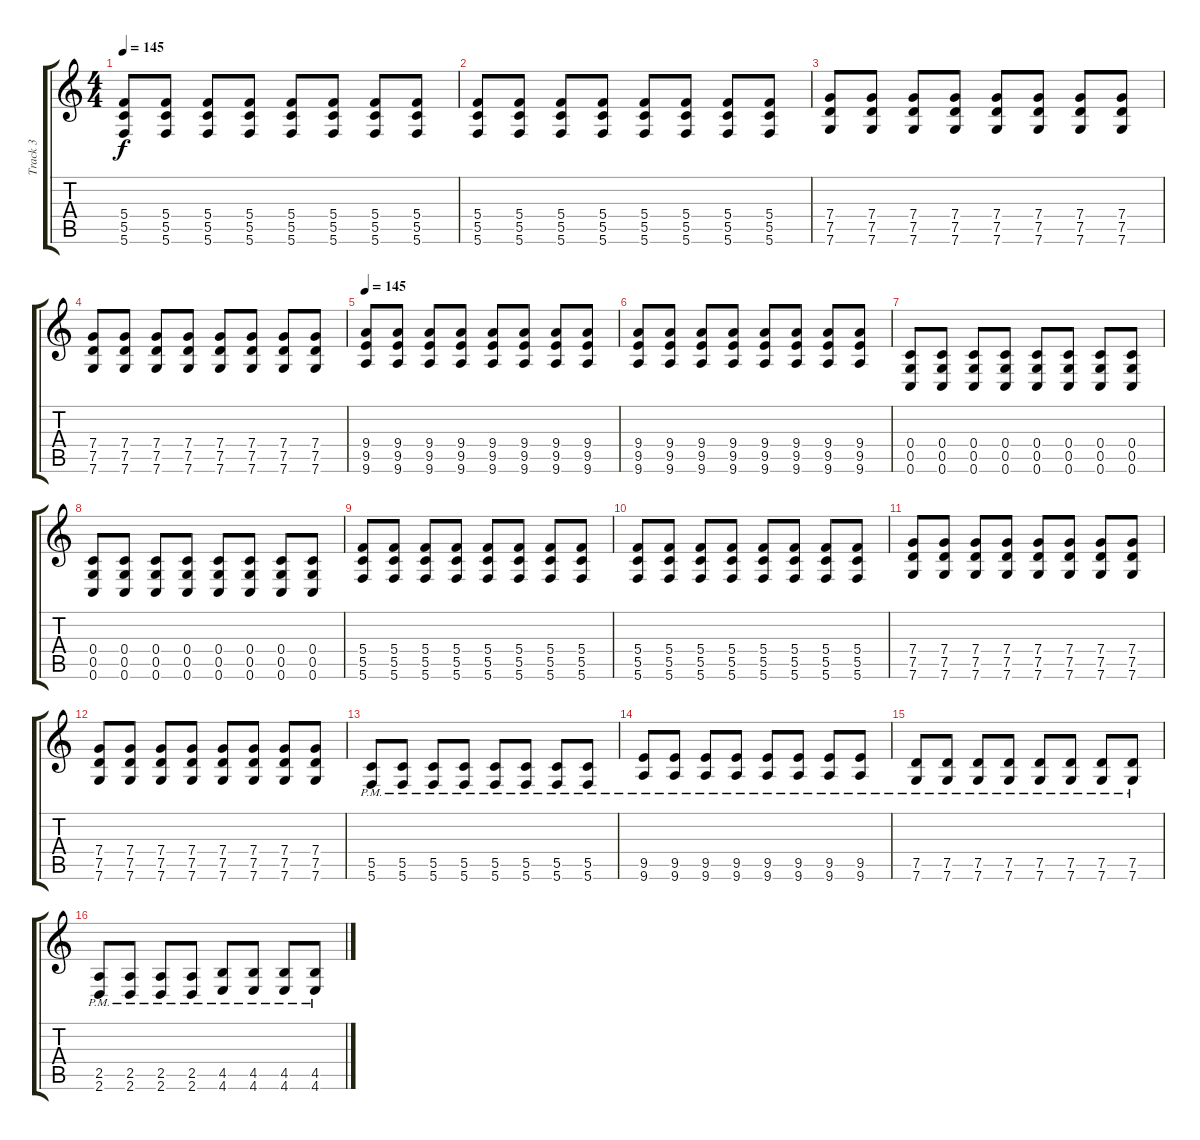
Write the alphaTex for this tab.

\track ("Track 3" "Track 3") {instrument distortionguitar}
\staff {score tabs}
\tuning (D4 A3 F3 C3 G2 C2) {hide}
\ts (4 4)
\tempo 145
\clef g2
\ks c
(5.4 5.5 5.6).8{dy f} (5.4 5.5 5.6).8 (5.4 5.5 5.6).8 (5.4 5.5 5.6).8 (5.4 5.5 5.6).8 (5.4 5.5 5.6).8 (5.4 5.5 5.6).8 (5.4 5.5 5.6).8 |
(5.4 5.5 5.6).8 (5.4 5.5 5.6).8 (5.4 5.5 5.6).8 (5.4 5.5 5.6).8 (5.4 5.5 5.6).8 (5.4 5.5 5.6).8 (5.4 5.5 5.6).8 (5.4 5.5 5.6).8 |
(7.4 7.5 7.6).8 (7.4 7.5 7.6).8 (7.4 7.5 7.6).8 (7.4 7.5 7.6).8 (7.4 7.5 7.6).8 (7.4 7.5 7.6).8 (7.4 7.5 7.6).8 (7.4 7.5 7.6).8 |
(7.4 7.5 7.6).8 (7.4 7.5 7.6).8 (7.4 7.5 7.6).8 (7.4 7.5 7.6).8 (7.4 7.5 7.6).8 (7.4 7.5 7.6).8 (7.4 7.5 7.6).8 (7.4 7.5 7.6).8 |
\tempo 145
(9.4 9.5 9.6).8 (9.4 9.5 9.6).8 (9.4 9.5 9.6).8 (9.4 9.5 9.6).8 (9.4 9.5 9.6).8 (9.4 9.5 9.6).8 (9.4 9.5 9.6).8 (9.4 9.5 9.6).8 |
(9.4 9.5 9.6).8 (9.4 9.5 9.6).8 (9.4 9.5 9.6).8 (9.4 9.5 9.6).8 (9.4 9.5 9.6).8 (9.4 9.5 9.6).8 (9.4 9.5 9.6).8 (9.4 9.5 9.6).8 |
(0.4 0.5 0.6).8 (0.4 0.5 0.6).8 (0.4 0.5 0.6).8 (0.4 0.5 0.6).8 (0.4 0.5 0.6).8 (0.4 0.5 0.6).8 (0.4 0.5 0.6).8 (0.4 0.5 0.6).8 |
(0.4 0.5 0.6).8 (0.4 0.5 0.6).8 (0.4 0.5 0.6).8 (0.4 0.5 0.6).8 (0.4 0.5 0.6).8 (0.4 0.5 0.6).8 (0.4 0.5 0.6).8 (0.4 0.5 0.6).8 |
(5.4 5.5 5.6).8 (5.4 5.5 5.6).8 (5.4 5.5 5.6).8 (5.4 5.5 5.6).8 (5.4 5.5 5.6).8 (5.4 5.5 5.6).8 (5.4 5.5 5.6).8 (5.4 5.5 5.6).8 |
(5.4 5.5 5.6).8 (5.4 5.5 5.6).8 (5.4 5.5 5.6).8 (5.4 5.5 5.6).8 (5.4 5.5 5.6).8 (5.4 5.5 5.6).8 (5.4 5.5 5.6).8 (5.4 5.5 5.6).8 |
(7.4 7.5 7.6).8 (7.4 7.5 7.6).8 (7.4 7.5 7.6).8 (7.4 7.5 7.6).8 (7.4 7.5 7.6).8 (7.4 7.5 7.6).8 (7.4 7.5 7.6).8 (7.4 7.5 7.6).8 |
(7.4 7.5 7.6).8 (7.4 7.5 7.6).8 (7.4 7.5 7.6).8 (7.4 7.5 7.6).8 (7.4 7.5 7.6).8 (7.4 7.5 7.6).8 (7.4 7.5 7.6).8 (7.4 7.5 7.6).8 |
(5.5{pm} 5.6{pm}).8 (5.5{pm} 5.6{pm}).8 (5.5{pm} 5.6{pm}).8 (5.5{pm} 5.6{pm}).8 (5.5{pm} 5.6{pm}).8 (5.5{pm} 5.6{pm}).8 (5.5{pm} 5.6{pm}).8 (5.5{pm} 5.6{pm}).8 |
(9.5{pm} 9.6{pm}).8 (9.5{pm} 9.6{pm}).8 (9.5{pm} 9.6{pm}).8 (9.5{pm} 9.6{pm}).8 (9.5{pm} 9.6{pm}).8 (9.5{pm} 9.6{pm}).8 (9.5{pm} 9.6{pm}).8 (9.5{pm} 9.6{pm}).8 |
(7.5{pm} 7.6{pm}).8 (7.5{pm} 7.6{pm}).8 (7.5{pm} 7.6{pm}).8 (7.5{pm} 7.6{pm}).8 (7.5{pm} 7.6{pm}).8 (7.5{pm} 7.6{pm}).8 (7.5{pm} 7.6{pm}).8 (7.5{pm} 7.6{pm}).8 |
(2.5{pm} 2.6{pm}).8 (2.5{pm} 2.6{pm}).8 (2.5{pm} 2.6{pm}).8 (2.5{pm} 2.6{pm}).8 (4.5{pm} 4.6{pm}).8 (4.5{pm} 4.6{pm}).8 (4.5{pm} 4.6{pm}).8 (4.5{pm} 4.6{pm}).8
